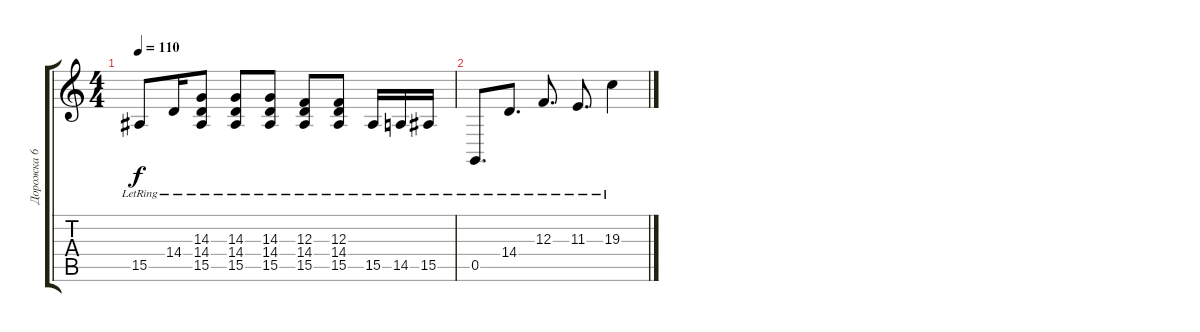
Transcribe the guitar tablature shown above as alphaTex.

\track ("Дорожка 6" "Дорожка 6") {instrument brightacousticpiano}
\staff {score tabs}
\tuning (D4 A3 F3 C3 G2 D2) {hide}
\ts (4 4)
\tempo 110
\clef g2
\ks c
15.5{lr}.8{dy f} 14.4{lr}.16 (14.3{lr} 14.4{lr} 15.5{lr}).8 (14.3{lr} 14.4{lr} 15.5{lr}).8 (14.3{lr} 14.4{lr} 15.5{lr}).8 (12.3{lr} 14.4{lr} 15.5{lr}).8 (12.3{lr} 14.4{lr} 15.5{lr}).8 15.5{lr}.16 14.5{lr}.16 15.5{lr}.16 |
0.5{lr}.8{d} 14.4{lr}.8{d} 12.3{lr}.8{d} 11.3{lr}.8{d} 19.3{lr}.4
